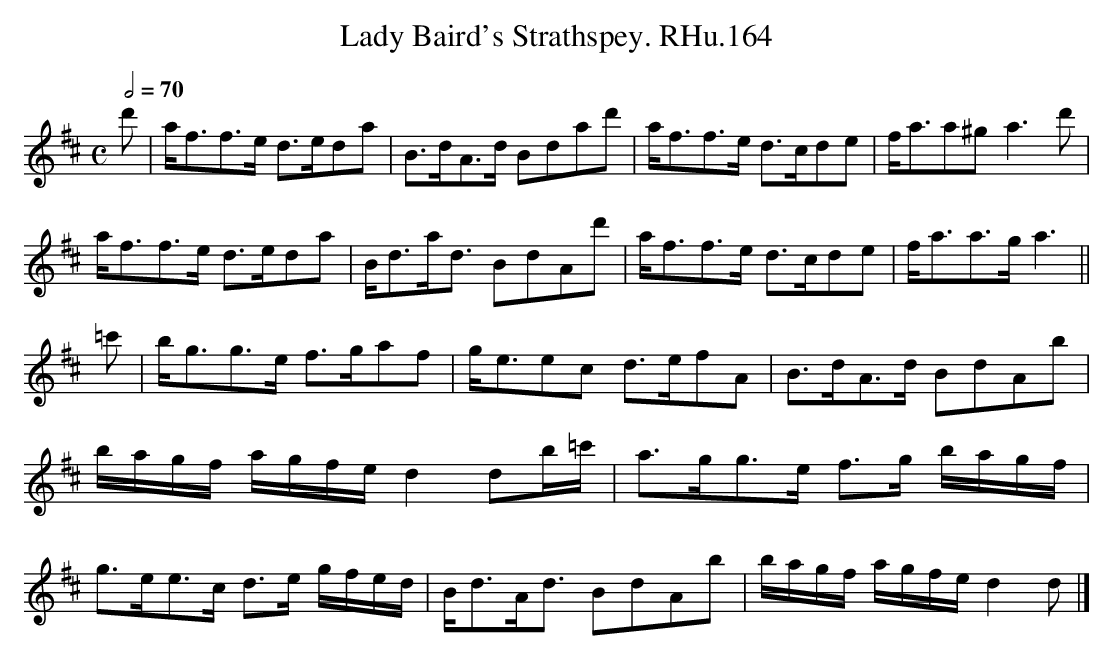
X:1
T:Lady Baird's Strathspey. RHu.164
M:C
L:1/8
Q:1/2=70
K:D
d'|a<ff>e d>eda|B>dA>d Bdad'|\
a<ff>e d>cde|f<aa^g a3 d'|!
a<ff>e d>eda|B<da<d BdAd'|\
a<ff>e d>cde|f<aa>6g a3||
=c'|b<gg>e f>gaf|g<eec d>efA|\
B>dA>d BdAb|b/a/g/f/ a/g/f/e/ d2db/=c'/|
a>gg>e f>g b/a/g/f/|g>ee>c d>e g/f/e/d/|\
B<dA<d BdAb|b/a/g/f/ a/g/f/e/ d2d|]
